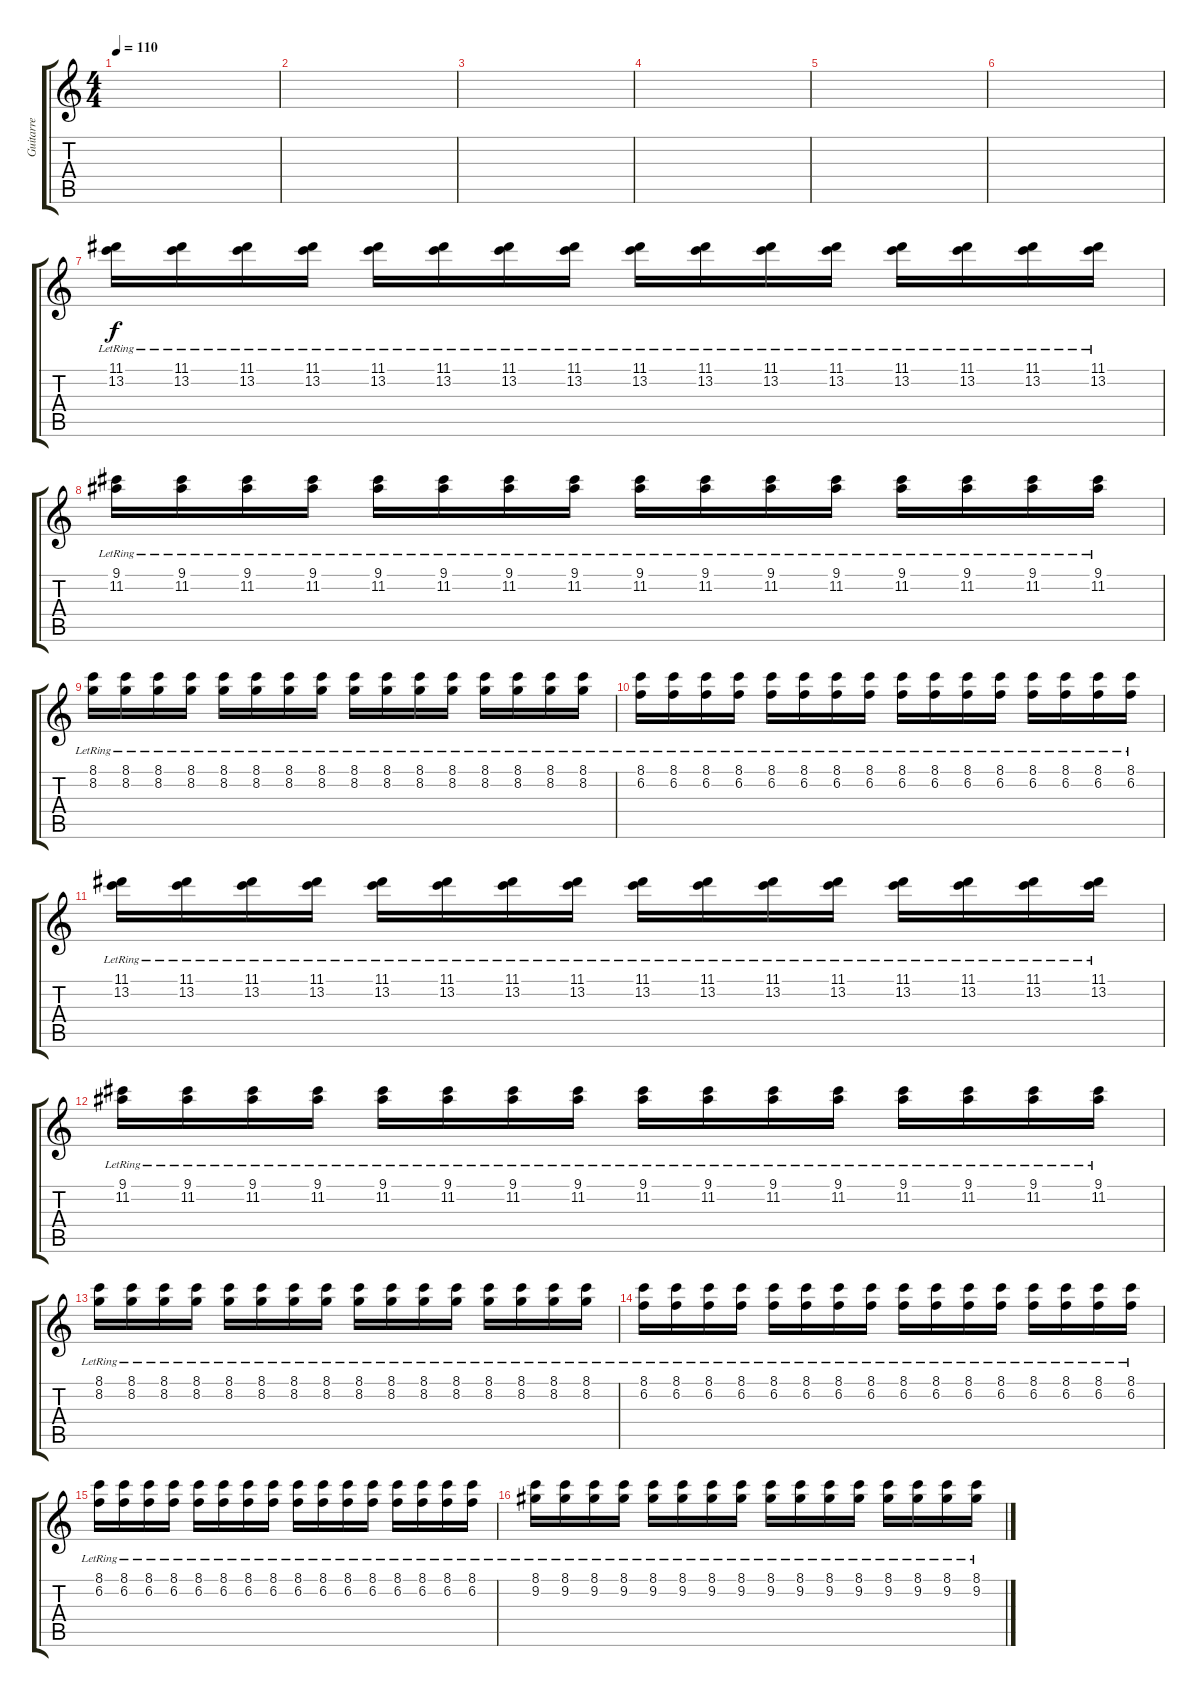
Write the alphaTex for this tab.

\track ("Guitarre" "Guitarre") {instrument acousticguitarsteel}
\staff {score tabs}
\tuning (E4 B3 G3 D3 A2 E2) {hide}
\ts (4 4)
\tempo 110
\clef g2
\ks c
|
|
|
|
|
|
(11.1{lr} 13.2{lr}).16 (11.1{lr} 13.2{lr}).16 (11.1{lr} 13.2{lr}).16 (11.1{lr} 13.2{lr}).16 (11.1{lr} 13.2{lr}).16 (11.1{lr} 13.2{lr}).16 (11.1{lr} 13.2{lr}).16 (11.1{lr} 13.2{lr}).16 (11.1{lr} 13.2{lr}).16 (11.1{lr} 13.2{lr}).16 (11.1{lr} 13.2{lr}).16 (11.1{lr} 13.2{lr}).16 (11.1{lr} 13.2{lr}).16 (11.1{lr} 13.2{lr}).16 (11.1{lr} 13.2{lr}).16 (11.1{lr} 13.2{lr}).16 |
(9.1{lr} 11.2{lr}).16 (9.1{lr} 11.2{lr}).16 (9.1{lr} 11.2{lr}).16 (9.1{lr} 11.2{lr}).16 (9.1{lr} 11.2{lr}).16 (9.1{lr} 11.2{lr}).16 (9.1{lr} 11.2{lr}).16 (9.1{lr} 11.2{lr}).16 (9.1{lr} 11.2{lr}).16 (9.1{lr} 11.2{lr}).16 (9.1{lr} 11.2{lr}).16 (9.1{lr} 11.2{lr}).16 (9.1{lr} 11.2{lr}).16 (9.1{lr} 11.2{lr}).16 (9.1{lr} 11.2{lr}).16 (9.1{lr} 11.2{lr}).16 |
(8.1{lr} 8.2{lr}).16 (8.1{lr} 8.2{lr}).16 (8.1{lr} 8.2{lr}).16 (8.1{lr} 8.2{lr}).16 (8.1{lr} 8.2{lr}).16 (8.1{lr} 8.2{lr}).16 (8.1{lr} 8.2{lr}).16 (8.1{lr} 8.2{lr}).16 (8.1{lr} 8.2{lr}).16 (8.1{lr} 8.2{lr}).16 (8.1{lr} 8.2{lr}).16 (8.1{lr} 8.2{lr}).16 (8.1{lr} 8.2{lr}).16 (8.1{lr} 8.2{lr}).16 (8.1{lr} 8.2{lr}).16 (8.1{lr} 8.2{lr}).16 |
(8.1{lr} 6.2{lr}).16 (8.1{lr} 6.2{lr}).16 (8.1{lr} 6.2{lr}).16 (8.1{lr} 6.2{lr}).16 (8.1{lr} 6.2{lr}).16 (8.1{lr} 6.2{lr}).16 (8.1{lr} 6.2{lr}).16 (8.1{lr} 6.2{lr}).16 (8.1{lr} 6.2{lr}).16 (8.1{lr} 6.2{lr}).16 (8.1{lr} 6.2{lr}).16 (8.1{lr} 6.2{lr}).16 (8.1{lr} 6.2{lr}).16 (8.1{lr} 6.2{lr}).16 (8.1{lr} 6.2{lr}).16 (8.1{lr} 6.2{lr}).16 |
(11.1{lr} 13.2{lr}).16 (11.1{lr} 13.2{lr}).16 (11.1{lr} 13.2{lr}).16 (11.1{lr} 13.2{lr}).16 (11.1{lr} 13.2{lr}).16 (11.1{lr} 13.2{lr}).16 (11.1{lr} 13.2{lr}).16 (11.1{lr} 13.2{lr}).16 (11.1{lr} 13.2{lr}).16 (11.1{lr} 13.2{lr}).16 (11.1{lr} 13.2{lr}).16 (11.1{lr} 13.2{lr}).16 (11.1{lr} 13.2{lr}).16 (11.1{lr} 13.2{lr}).16 (11.1{lr} 13.2{lr}).16 (11.1{lr} 13.2{lr}).16 |
(9.1{lr} 11.2{lr}).16 (9.1{lr} 11.2{lr}).16 (9.1{lr} 11.2{lr}).16 (9.1{lr} 11.2{lr}).16 (9.1{lr} 11.2{lr}).16 (9.1{lr} 11.2{lr}).16 (9.1{lr} 11.2{lr}).16 (9.1{lr} 11.2{lr}).16 (9.1{lr} 11.2{lr}).16 (9.1{lr} 11.2{lr}).16 (9.1{lr} 11.2{lr}).16 (9.1{lr} 11.2{lr}).16 (9.1{lr} 11.2{lr}).16 (9.1{lr} 11.2{lr}).16 (9.1{lr} 11.2{lr}).16 (9.1{lr} 11.2{lr}).16 |
(8.1{lr} 8.2{lr}).16 (8.1{lr} 8.2{lr}).16 (8.1{lr} 8.2{lr}).16 (8.1{lr} 8.2{lr}).16 (8.1{lr} 8.2{lr}).16 (8.1{lr} 8.2{lr}).16 (8.1{lr} 8.2{lr}).16 (8.1{lr} 8.2{lr}).16 (8.1{lr} 8.2{lr}).16 (8.1{lr} 8.2{lr}).16 (8.1{lr} 8.2{lr}).16 (8.1{lr} 8.2{lr}).16 (8.1{lr} 8.2{lr}).16 (8.1{lr} 8.2{lr}).16 (8.1{lr} 8.2{lr}).16 (8.1{lr} 8.2{lr}).16 |
(8.1{lr} 6.2{lr}).16 (8.1{lr} 6.2{lr}).16 (8.1{lr} 6.2{lr}).16 (8.1{lr} 6.2{lr}).16 (8.1{lr} 6.2{lr}).16 (8.1{lr} 6.2{lr}).16 (8.1{lr} 6.2{lr}).16 (8.1{lr} 6.2{lr}).16 (8.1{lr} 6.2{lr}).16 (8.1{lr} 6.2{lr}).16 (8.1{lr} 6.2{lr}).16 (8.1{lr} 6.2{lr}).16 (8.1{lr} 6.2{lr}).16 (8.1{lr} 6.2{lr}).16 (8.1{lr} 6.2{lr}).16 (8.1{lr} 6.2{lr}).16 |
(8.1{lr} 6.2{lr}).16 (8.1{lr} 6.2{lr}).16 (8.1{lr} 6.2{lr}).16 (8.1{lr} 6.2{lr}).16 (8.1{lr} 6.2{lr}).16 (8.1{lr} 6.2{lr}).16 (8.1{lr} 6.2{lr}).16 (8.1{lr} 6.2{lr}).16 (8.1{lr} 6.2{lr}).16 (8.1{lr} 6.2{lr}).16 (8.1{lr} 6.2{lr}).16 (8.1{lr} 6.2{lr}).16 (8.1{lr} 6.2{lr}).16 (8.1{lr} 6.2{lr}).16 (8.1{lr} 6.2{lr}).16 (8.1{lr} 6.2{lr}).16 |
(8.1{lr} 9.2{lr}).16 (8.1{lr} 9.2{lr}).16 (8.1{lr} 9.2{lr}).16 (8.1{lr} 9.2{lr}).16 (8.1{lr} 9.2{lr}).16 (8.1{lr} 9.2{lr}).16 (8.1{lr} 9.2{lr}).16 (8.1{lr} 9.2{lr}).16 (8.1{lr} 9.2{lr}).16 (8.1{lr} 9.2{lr}).16 (8.1{lr} 9.2{lr}).16 (8.1{lr} 9.2{lr}).16 (8.1{lr} 9.2{lr}).16 (8.1{lr} 9.2{lr}).16 (8.1{lr} 9.2{lr}).16 (8.1{lr} 9.2{lr}).16
